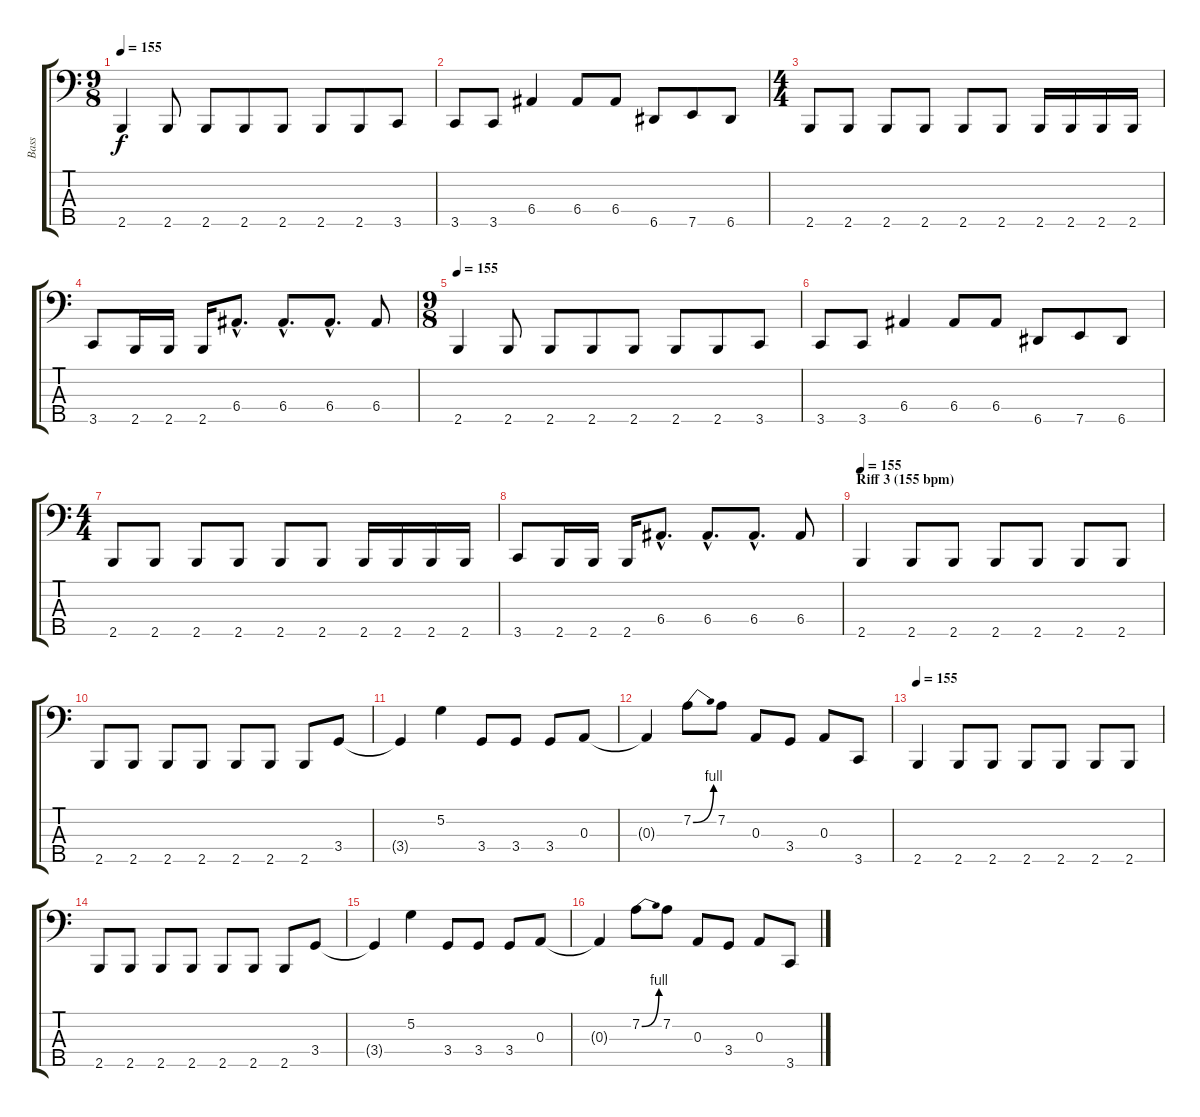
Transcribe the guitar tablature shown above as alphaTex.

\track ("Bass" "Bass") {instrument electricbassfinger}
\staff {score tabs}
\tuning (G2 D2 A1 E1 A0) {hide}
\ts (9 8)
\tempo 155
\clef f4
\ks c
2.5.4{dy f} 2.5.8 2.5.8 2.5.8 2.5.8 2.5.8 2.5.8 3.5.8 |
3.5.8 3.5.8 6.4.4 6.4.8 6.4.8 6.5.8 7.5.8 6.5.8 |
\ts (4 4)
2.5.8 2.5.8 2.5.8 2.5.8 2.5.8 2.5.8 2.5.16 2.5.16 2.5.16 2.5.16 |
3.5.8 2.5.16 2.5.16 2.5.16 6.4{hac}.8{d} 6.4{hac}.8{d} 6.4{hac}.8{d} 6.4.8 |
\ts (9 8)
\tempo 155
2.5.4 2.5.8 2.5.8 2.5.8 2.5.8 2.5.8 2.5.8 3.5.8 |
3.5.8 3.5.8 6.4.4 6.4.8 6.4.8 6.5.8 7.5.8 6.5.8 |
\ts (4 4)
2.5.8 2.5.8 2.5.8 2.5.8 2.5.8 2.5.8 2.5.16 2.5.16 2.5.16 2.5.16 |
3.5.8 2.5.16 2.5.16 2.5.16 6.4{hac}.8{d} 6.4{hac}.8{d} 6.4{hac}.8{d} 6.4.8 |
\section ("" "Riff 3 (155 bpm)")
\tempo 155
2.5.4 2.5.8 2.5.8 2.5.8 2.5.8 2.5.8 2.5.8 |
2.5.8 2.5.8 2.5.8 2.5.8 2.5.8 2.5.8 2.5.8 3.4.8 |
3.4{t}.4 5.2.4 3.4.8 3.4.8 3.4.8 0.3.8 |
0.3{t}.4 7.2{be (bend 0 0 60 4)}.8 7.2.8 0.3.8 3.4.8 0.3.8 3.5.8 |
\tempo 155
2.5.4 2.5.8 2.5.8 2.5.8 2.5.8 2.5.8 2.5.8 |
2.5.8 2.5.8 2.5.8 2.5.8 2.5.8 2.5.8 2.5.8 3.4.8 |
3.4{t}.4 5.2.4 3.4.8 3.4.8 3.4.8 0.3.8 |
0.3{t}.4 7.2{be (bend 0 0 60 4)}.8 7.2.8 0.3.8 3.4.8 0.3.8 3.5.8
